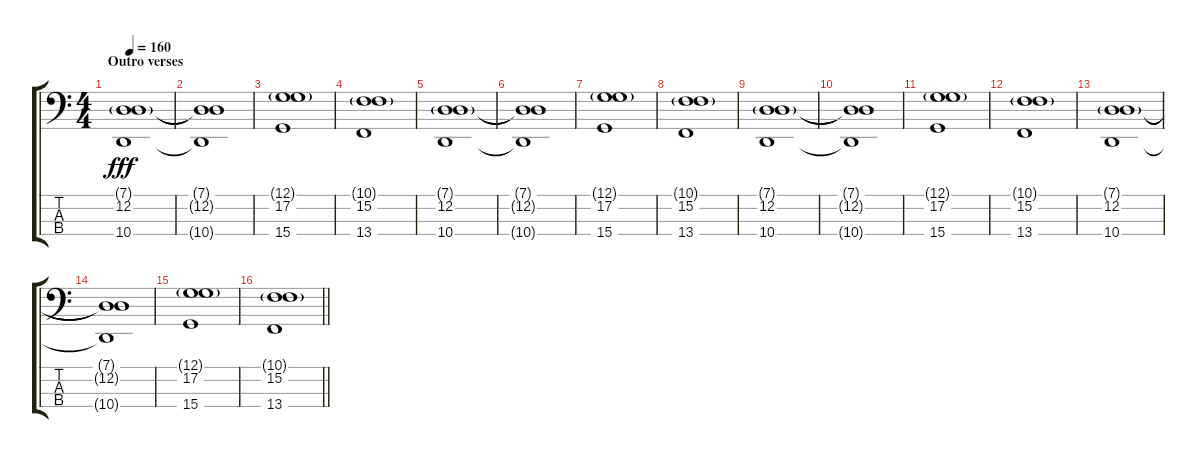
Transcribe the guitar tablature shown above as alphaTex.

\track "" {instrument choiraahs}
\staff {score tabs}
\tuning (G2 D2 A1 E1) {hide}
\ts (4 4)
\section ("" "Outro verses")
\tempo 160
\clef f4
\ks c
(7.1{g} 12.2 10.4).1{dy fff} |
(7.1{t} 12.2{t} 10.4{t}).1 |
(12.1{g} 17.2 15.4).1 |
(10.1{g} 15.2 13.4).1 |
(7.1{g} 12.2 10.4).1 |
(7.1{t} 12.2{t} 10.4{t}).1 |
(12.1{g} 17.2 15.4).1 |
(10.1{g} 15.2 13.4).1 |
(7.1{g} 12.2 10.4).1 |
(7.1{t} 12.2{t} 10.4{t}).1 |
(12.1{g} 17.2 15.4).1 |
(10.1{g} 15.2 13.4).1 |
(7.1{g} 12.2 10.4).1 |
(7.1{t} 12.2{t} 10.4{t}).1 |
(12.1{g} 17.2 15.4).1 |
\barLineRight lightlight
(10.1{g} 15.2 13.4).1
